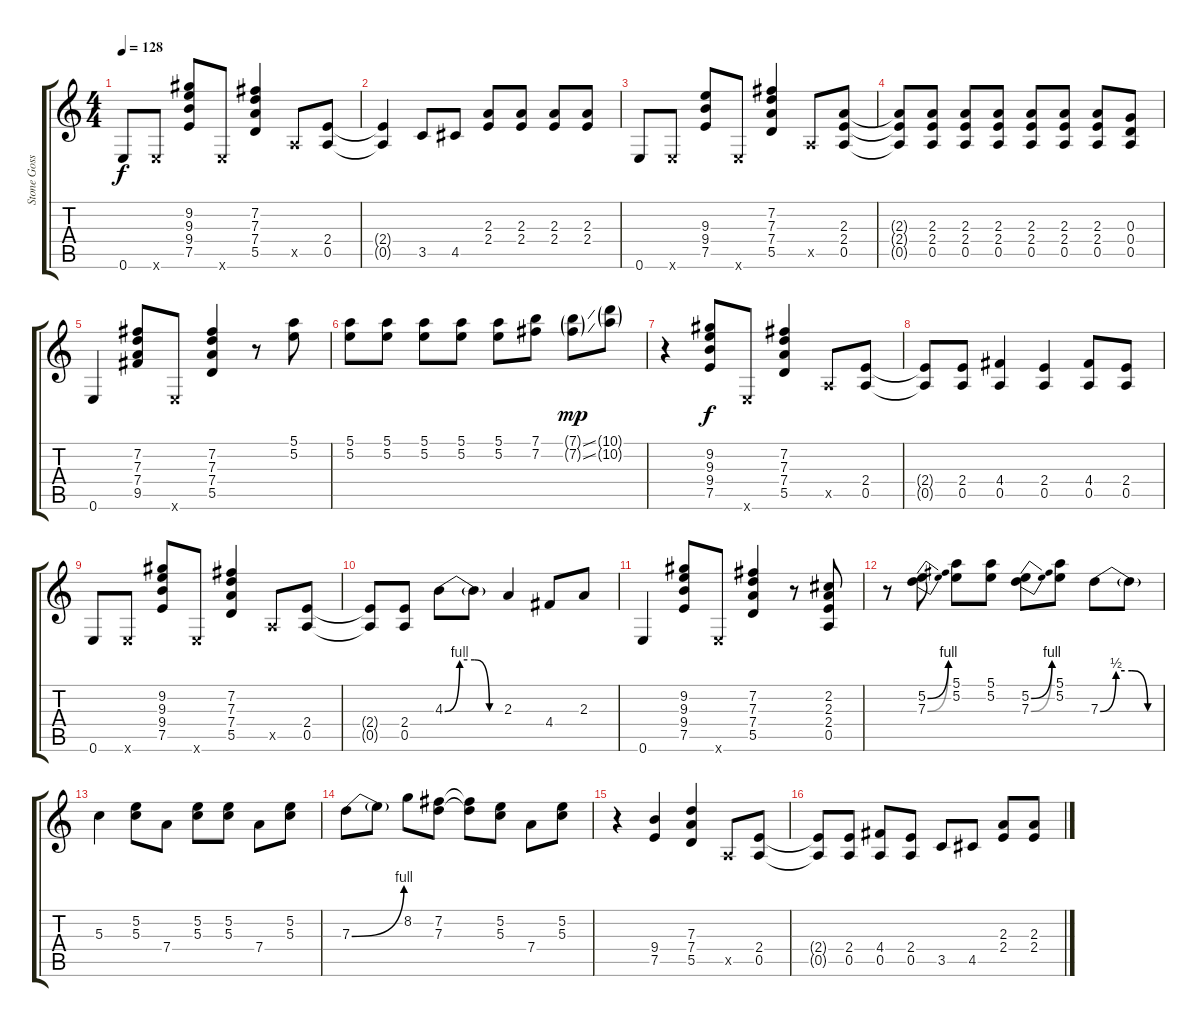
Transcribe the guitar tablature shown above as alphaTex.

\track ("Stone Gossard Gtr 2 Lead" "Stone Goss") {instrument distortionguitar}
\staff {score tabs}
\tuning (E4 B3 G3 D3 A2 E2) {hide}
\ts (4 4)
\tempo 128
\clef g2
\ks c
0.6.8{dy f} 0.6{x}.8 (9.2 9.3 9.4 7.5).8 0.6{x}.8 (7.2 7.3 7.4 5.5).4 0.5{x}.8 (2.4 0.5).8 |
(2.4{t} 0.5{t}).4 3.5.8 4.5.8 (2.3 2.4).8 (2.3 2.4).8 (2.3 2.4).8 (2.3 2.4).8 |
0.6.8 0.6{x}.8 (9.3 9.4 7.5).8 0.6{x}.8 (7.2 7.3 7.4 5.5).4 0.5{x}.8 (2.3 2.4 0.5).8 |
(2.3{t} 2.4{t} 0.5{t}).8 (2.3 2.4 0.5).8 (2.3 2.4 0.5).8 (2.3 2.4 0.5).8 (2.3 2.4 0.5).8 (2.3 2.4 0.5).8 (2.3 2.4 0.5).8 (0.3 0.4 0.5).8 |
0.6.4 (7.2 7.3 7.4 9.5).8 0.6{x}.8 (7.2 7.3 7.4 5.5).4 r.8 (5.1 5.2).8 |
(5.1 5.2).8 (5.1 5.2).8 (5.1 5.2).8 (5.1 5.2).8 (5.1 5.2).8 (7.1 7.2).8 (7.1{ss g} 7.2{ss g}).8{dy mp} (10.1{g} 10.2{g}).8 |
r.4 (9.2 9.3 9.4 7.5).8{dy f} 0.6{x}.8 (7.2 7.3 7.4 5.5).4 0.5{x}.8 (2.4 0.5).8 |
(2.4{t} 0.5{t}).8 (2.4 0.5).8 (4.4 0.5).4 (2.4 0.5).4 (4.4 0.5).8 (2.4 0.5).8 |
0.6.8 0.6{x}.8 (9.2 9.3 9.4 7.5).8 0.6{x}.8 (7.2 7.3 7.4 5.5).4 0.5{x}.8 (2.4 0.5).8 |
(2.4{t} 0.5{t}).8 (2.4 0.5).8 4.3{be (custom 0 0 15 4 30 4 45 0 60 0)}.8 4.3{t}.8 2.3.4 4.4.8 2.3.8 |
0.6.4 (9.2 9.3 9.4 7.5).8 0.6{x}.8 (7.2 7.3 7.4 5.5).4 r.8 (2.2 2.3 2.4 0.5).8 |
r.8 (5.2{be (bend 0 0 60 4)} 7.3{be (bend 0 0 60 4)}).8 (5.1 5.2).8 (5.1 5.2).8 (5.2{be (bend 0 0 60 4)} 7.3{be (bend 0 0 60 4)}).8 (5.1 5.2).8 7.3{be (custom 0 0 15 2 30 2 45 0 60 0)}.8 7.3{t}.8 |
5.3.4 (5.2 5.3).8 7.4.8 (5.2 5.3).8 (5.2 5.3).8 7.4.8 (5.2 5.3).8 |
7.3{be (bend 0 0 60 4)}.8 7.3{t}.8 8.2.8 (7.2 7.3).8 (7.2{t} 7.3{t}).8 (5.2 5.3).8 7.4.8 (5.2 5.3).8 |
r.4 (9.4 7.5).4 (7.3 7.4 5.5).4 0.5{x}.8 (2.4 0.5).8 |
(2.4{t} 0.5{t}).8 (2.4 0.5).8 (4.4 0.5).8 (2.4 0.5).8 3.5.8 4.5.8 (2.3 2.4).8 (2.3 2.4).8
